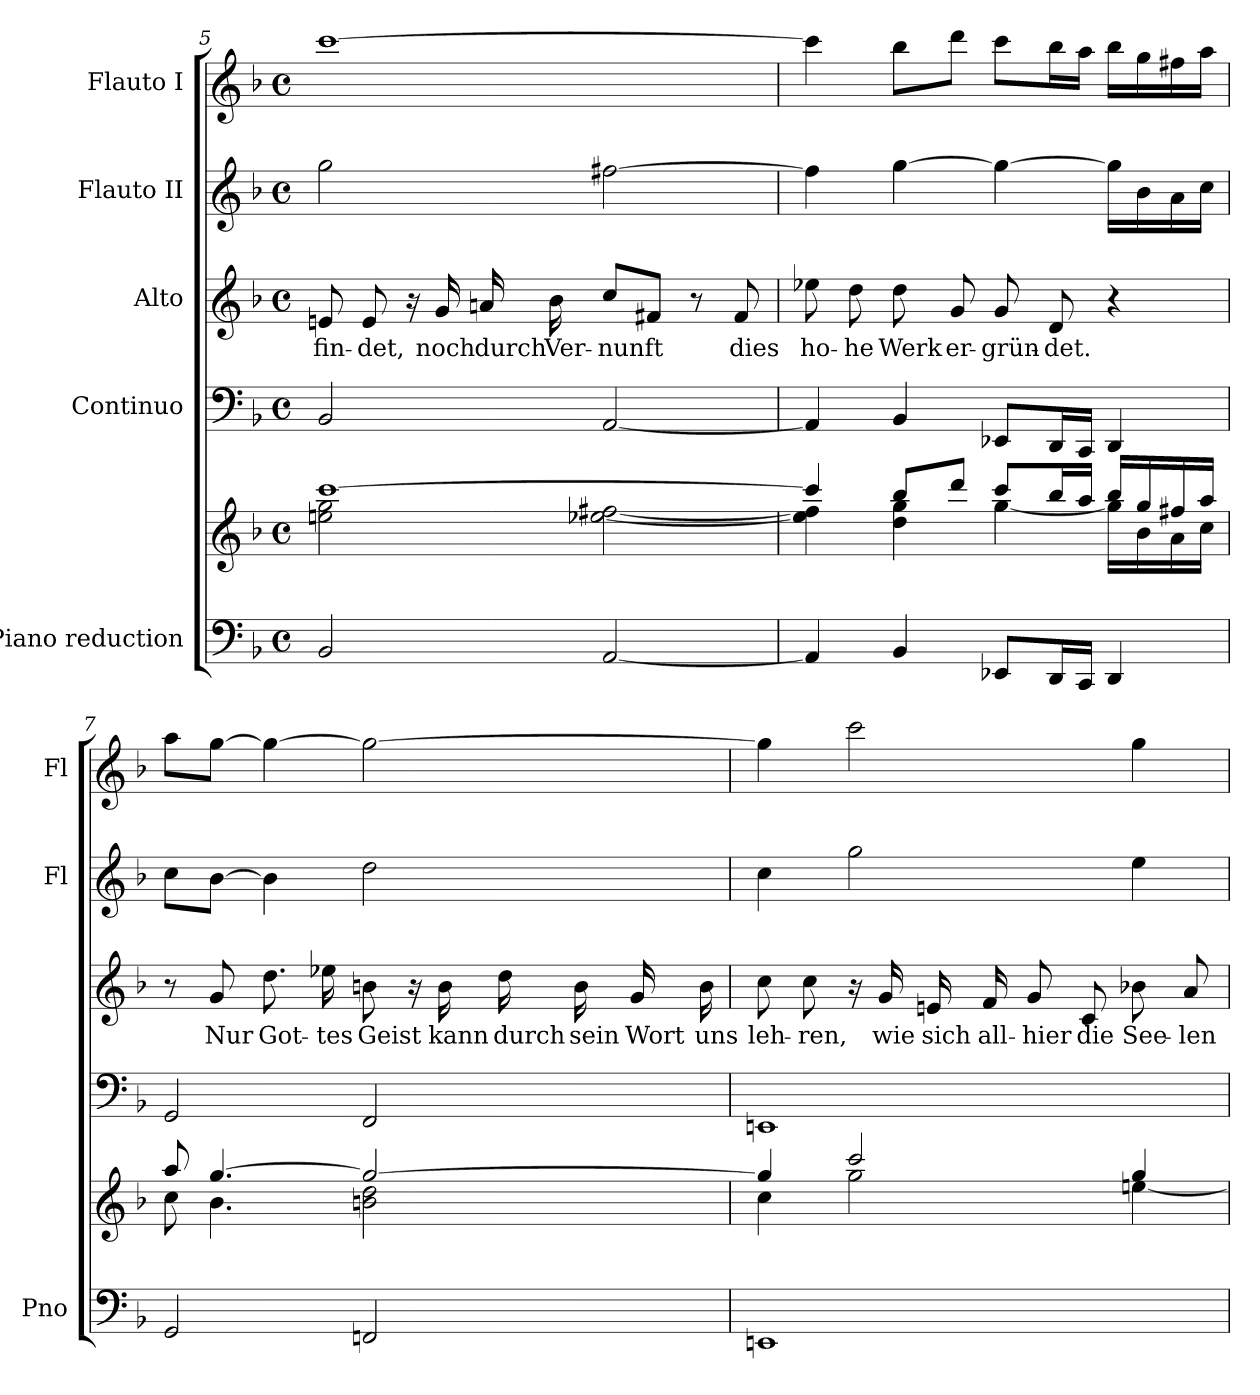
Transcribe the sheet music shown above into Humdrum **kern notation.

**kern	**kern	**kern	**kern	**text	**kern	**kern
*part5	*part5	*part4	*part3	*part3	*part2	*part1
*staff6	*staff5	*staff4	*staff3	*staff3	*staff2	*staff1
*I"Piano reduction	*	*I"Continuo	*I"Alto	*	*I"Flauto II	*I"Flauto I
*I'Pno	*	*	*	*	*I'Fl	*I'Fl
*clefF4	*clefG2	*clefF4	*clefG2	*	*clefG2	*clefG2
*k[b-]	*k[b-]	*k[b-]	*k[b-]	*	*k[b-]	*k[b-]
*M4/4	*M4/4	*M4/4	*M4/4	*	*M4/4	*M4/4
*met(c)	*met(c)	*met(c)	*met(c)	*	*met(c)	*met(c)
=5	=5	=5	=5	=5	=5	=5
*	*^	*	*	*	*	*
!	!	!	!	!	!LO:LY:b	!	!
2BB-/	[1ccc	2een\ 2gg\	2BB-/	8en/	fin-	2gg\	[1ccc
!	!	!	!	!	!LO:LY:b	!	!
.	.	.	.	8e/	-det,	.	.
.	.	.	.	16r	.	.	.
!	!	!	!	!	!LO:LY:b	!	!
.	.	.	.	16g/	noch	.	.
!	!	!	!	!	!LO:LY:b	!	!
.	.	.	.	16an/	durch	.	.
!	!	!	!	!	!LO:LY:b	!	!
.	.	.	.	16b-\	Ver-	.	.
!	!	!	!	!	!LO:LY:b	!	!
[2AA/	.	[2ee-X\ [2ff#X\	[2AA/	8cc/L	-nunft	[2ff#X\	.
.	.	.	.	8f#X/J	.	.	.
.	.	.	.	8r	.	.	.
!	!	!	!	!	!LO:LY:b	!	!
.	.	.	.	8f#/	dies	.	.
=6	=6	=6	=6	=6	=6	=6	=6
!	!	!	!	!	!LO:LY:b	!	!
4AA/]	4ccc/]	4ee-\] 4ff#\]	4AA/]	8ee-X\	ho-	4ff#\]	4ccc\]
!	!	!	!	!	!LO:LY:b	!	!
.	.	.	.	8dd\	-he	.	.
!	!	!	!	!	!LO:LY:b	!	!
4BB-/	8bb-/L	4dd\ 4gg\	4BB-/	8dd\	Werk	[4gg\	8bb-\L
!	!	!	!	!	!LO:LY:b	!	!
.	8ddd/J	.	.	8g/	er-	.	8ddd\J
!	!	!	!	!	!LO:LY:b	!	!
8EE-X/L	8ccc/L	[4gg\	8EE-X/L	8g/	-grün-	4gg\_	8ccc\L
!	!	!	!	!	!LO:LY:b	!	!
16DD/L	16bb-/L	.	16DD/L	8d/	-det.	.	16bb-\L
16CC/JJ	16aa/JJ	.	16CC/JJ	.	.	.	16aa\JJ
4DD/	16bb-/LL	16gg\LL]	4DD/	4r	.	16gg\LL]	16bb-\LL
.	16gg/	16b-\	.	.	.	16b-\	16gg\
.	16ff#X/	16a\	.	.	.	16a\	16ff#X\
.	16aa/JJ	16cc\JJ	.	.	.	16cc\JJ	16aa\JJ
!!LO:LB:g=z
=7	=7	=7	=7	=7	=7	=7	=7
2GG/	8aa/	8cc\	2GG/	8r	.	8cc\L	8aa\L
!	!	!	!	!	!LO:LY:b	!	!
.	[4.gg/	4.b-\	.	8g/	Nur	[8b-\J	[8gg\J
!	!	!	!	!	!LO:LY:b	!	!
.	.	.	.	8.dd\	Got-	4b-\]	4gg\_
!	!	!	!	!	!LO:LY:b	!	!
.	.	.	.	16ee-X\	-tes	.	.
!	!	!	!	!	!LO:LY:b	!	!
2FFn/	2gg/_	2bn\ 2dd\	2FF/	8bn\	Geist	2dd\	2gg\_
.	.	.	.	16r	.	.	.
!	!	!	!	!	!LO:LY:b	!	!
.	.	.	.	16b\	kann	.	.
!	!	!	!	!	!LO:LY:b	!	!
.	.	.	.	16dd\	durch	.	.
!	!	!	!	!	!LO:LY:b	!	!
.	.	.	.	16b\	sein	.	.
!	!	!	!	!	!LO:LY:b	!	!
.	.	.	.	16g/	Wort	.	.
!	!	!	!	!	!LO:LY:b	!	!
.	.	.	.	16b\	uns	.	.
=8	=8	=8	=8	=8	=8	=8	=8
!	!	!	!	!	!LO:LY:b	!	!
1EEn	4gg/]	4cc\	1EEn	8cc\	leh-	4cc\	4gg\]
!	!	!	!	!	!LO:LY:b	!	!
.	.	.	.	8cc\	-ren,	.	.
.	2ccc/	2gg\	.	16r	.	2gg\	2ccc\
!	!	!	!	!	!LO:LY:b	!	!
.	.	.	.	16g/	wie	.	.
!	!	!	!	!	!LO:LY:b	!	!
.	.	.	.	16en/	sich	.	.
!	!	!	!	!	!LO:LY:b	!	!
.	.	.	.	16f/	all-	.	.
!	!	!	!	!	!LO:LY:b	!	!
.	.	.	.	8g/	-hier	.	.
!	!	!	!	!	!LO:LY:b	!	!
.	.	.	.	8c/	die	.	.
!	!	!	!	!	!LO:LY:b	!	!
.	4gg/	[4een\	.	8b-X\	See-	4ee\	4gg\
!	!	!	!	!	!LO:LY:b	!	!
.	.	.	.	8a/	-len	.	.
*	*v	*v	*	*	*	*	*
=	=	=	=	=	=	=
*-	*-	*-	*-	*-	*-	*-
